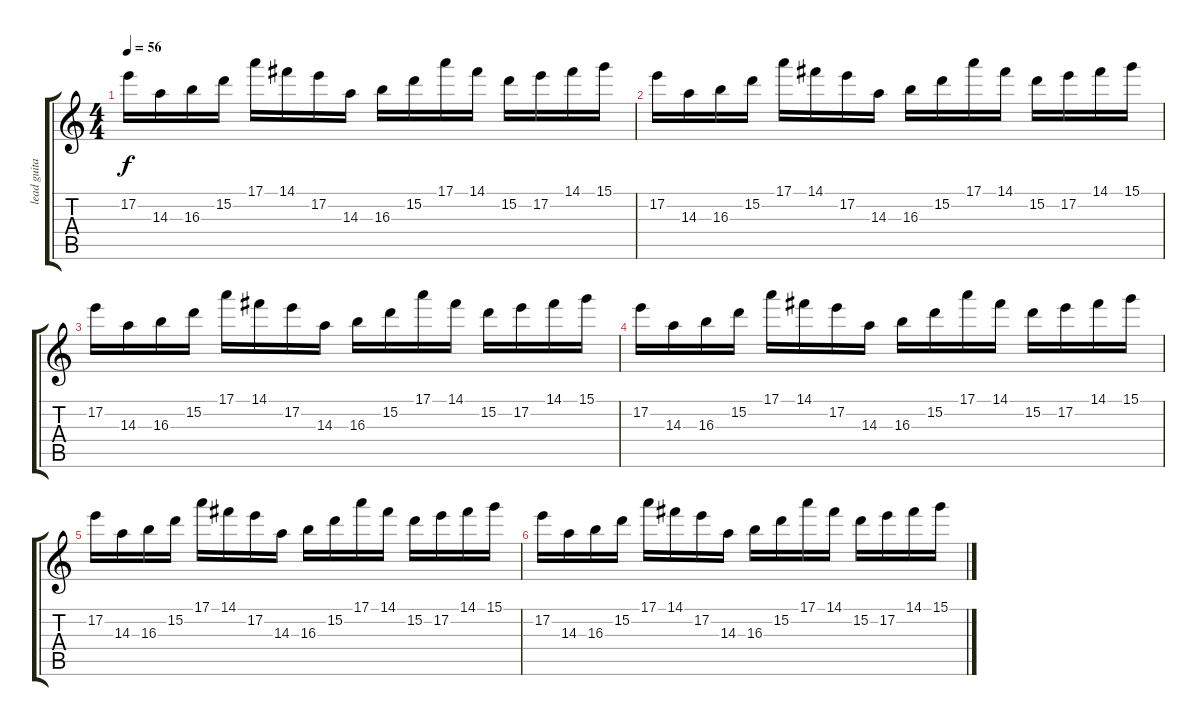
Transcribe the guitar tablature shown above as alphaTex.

\track ("lead guitar" "lead guita") {instrument electricguitarjazz}
\staff {score tabs}
\tuning (E4 B3 G3 D3 A2 E2) {hide}
\ts (4 4)
\tempo 56
\clef g2
\ks c
17.2.16{dy f} 14.3.16 16.3.16 15.2.16 17.1.16 14.1.16 17.2.16 14.3.16 16.3.16 15.2.16 17.1.16 14.1.16 15.2.16 17.2.16 14.1.16 15.1.16 |
17.2.16 14.3.16 16.3.16 15.2.16 17.1.16 14.1.16 17.2.16 14.3.16 16.3.16 15.2.16 17.1.16 14.1.16 15.2.16 17.2.16 14.1.16 15.1.16 |
17.2.16 14.3.16 16.3.16 15.2.16 17.1.16 14.1.16 17.2.16 14.3.16 16.3.16 15.2.16 17.1.16 14.1.16 15.2.16 17.2.16 14.1.16 15.1.16 |
17.2.16 14.3.16 16.3.16 15.2.16 17.1.16 14.1.16 17.2.16 14.3.16 16.3.16 15.2.16 17.1.16 14.1.16 15.2.16 17.2.16 14.1.16 15.1.16 |
17.2.16 14.3.16 16.3.16 15.2.16 17.1.16 14.1.16 17.2.16 14.3.16 16.3.16 15.2.16 17.1.16 14.1.16 15.2.16 17.2.16 14.1.16 15.1.16 |
17.2.16 14.3.16 16.3.16 15.2.16 17.1.16 14.1.16 17.2.16 14.3.16 16.3.16 15.2.16 17.1.16 14.1.16 15.2.16 17.2.16 14.1.16 15.1.16
